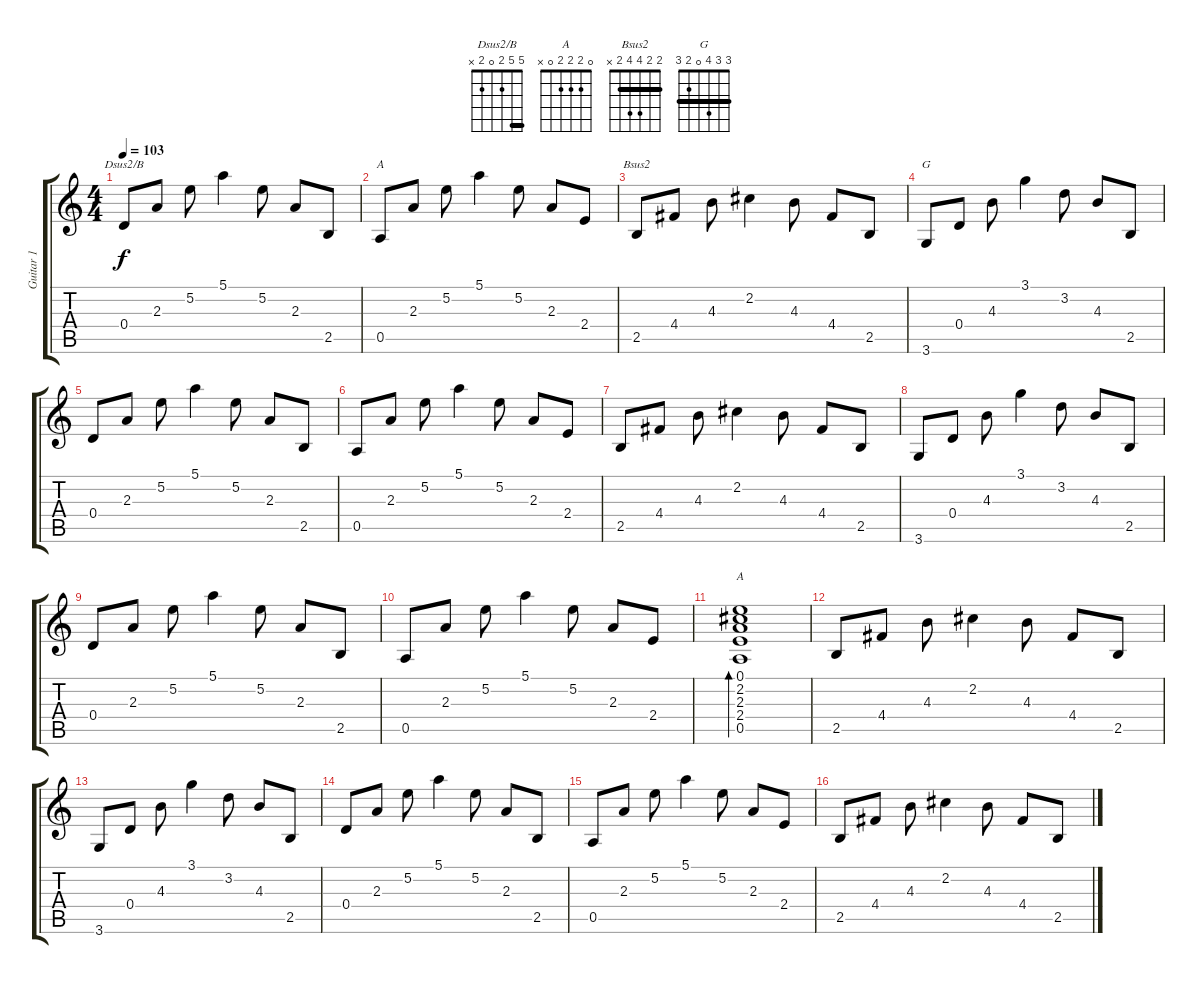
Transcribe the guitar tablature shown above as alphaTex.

\track ("Guitar 1" "Guitar 1") {instrument acousticguitarnylon}
\staff {score tabs}
\tuning (E4 B3 G3 D3 A2 E2) {hide}
\chord ("Dsus2/B" 5 5 2 0 2 x) {barre 5}
\chord ("A" 5 5 2 2 0 x) {barre (2 5)}
\chord ("Bsus2" 2 2 4 4 2 x) {barre 2}
\chord ("G" 3 3 4 0 2 3) {barre 3}
\chord ("A" 0 2 2 2 0 x)
\ts (4 4)
\tempo 103
\clef g2
\ks c
0.4.8{ch "Dsus2/B" dy f} 2.3.8 5.2.8 5.1.4 5.2.8 2.3.8 2.5.8 |
0.5.8{ch "A"} 2.3.8 5.2.8 5.1.4 5.2.8 2.3.8 2.4.8 |
2.5.8{ch "Bsus2"} 4.4.8 4.3.8 2.2.4 4.3.8 4.4.8 2.5.8 |
3.6.8{ch "G"} 0.4.8 4.3.8 3.1.4 3.2.8 4.3.8 2.5.8 |
0.4.8 2.3.8 5.2.8 5.1.4 5.2.8 2.3.8 2.5.8 |
0.5.8 2.3.8 5.2.8 5.1.4 5.2.8 2.3.8 2.4.8 |
2.5.8 4.4.8 4.3.8 2.2.4 4.3.8 4.4.8 2.5.8 |
3.6.8 0.4.8 4.3.8 3.1.4 3.2.8 4.3.8 2.5.8 |
0.4.8 2.3.8 5.2.8 5.1.4 5.2.8 2.3.8 2.5.8 |
0.5.8 2.3.8 5.2.8 5.1.4 5.2.8 2.3.8 2.4.8 |
(0.1 2.2 2.3 2.4 0.5).1{bd 240 ch "A"} |
2.5.8 4.4.8 4.3.8 2.2.4 4.3.8 4.4.8 2.5.8 |
3.6.8 0.4.8 4.3.8 3.1.4 3.2.8 4.3.8 2.5.8 |
0.4.8 2.3.8 5.2.8 5.1.4 5.2.8 2.3.8 2.5.8 |
0.5.8 2.3.8 5.2.8 5.1.4 5.2.8 2.3.8 2.4.8 |
2.5.8 4.4.8 4.3.8 2.2.4 4.3.8 4.4.8 2.5.8
